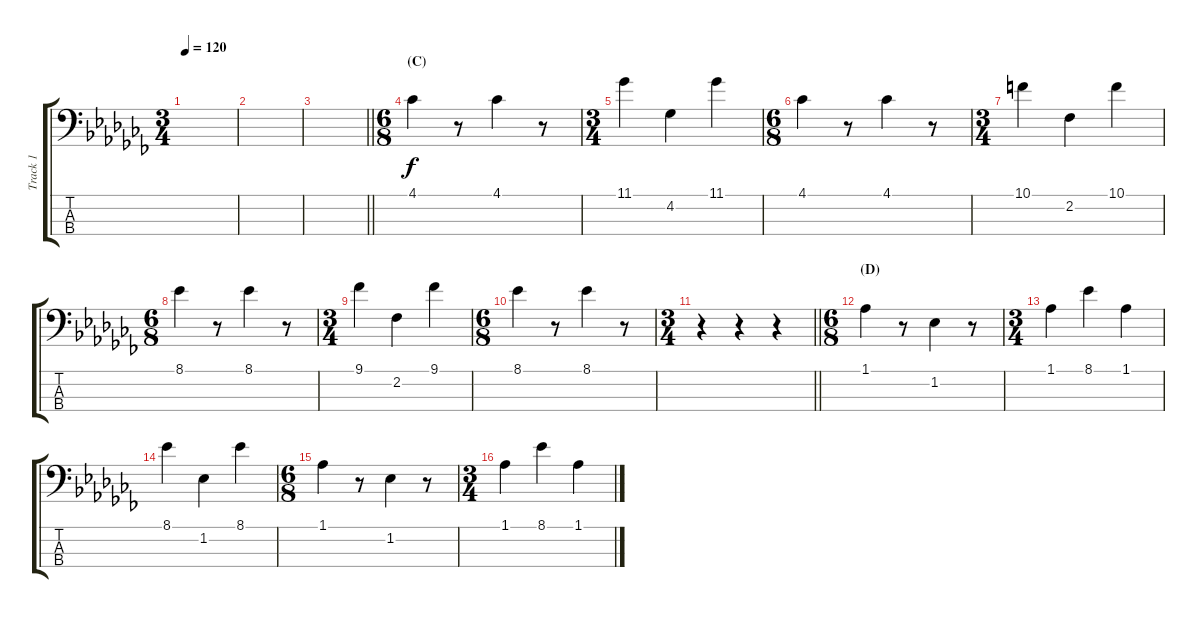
\track ("Track 1" "Track 1") {instrument electricbassfinger}
\staff {score tabs}
\tuning (G2 D2 A1 E1) {hide}
\ts (3 4)
\tempo 120
\clef f4
\ks cb
|
|
\barLineRight lightlight
|
\ts (6 8)
\section ("" "(C)")
4.1.4 r.8 4.1.4 r.8 |
\ts (3 4)
11.1.4 4.2.4 11.1.4 |
\ts (6 8)
4.1.4 r.8 4.1.4 r.8 |
\ts (3 4)
10.1.4 2.2.4 10.1.4 |
\ts (6 8)
8.1.4 r.8 8.1.4 r.8 |
\ts (3 4)
9.1.4 2.2.4 9.1.4 |
\ts (6 8)
8.1.4 r.8 8.1.4 r.8 |
\ts (3 4)
\barLineRight lightlight
r.4 r.4 r.4 |
\ts (6 8)
\section ("" "(D)")
1.1.4 r.8 1.2.4 r.8 |
\ts (3 4)
1.1.4 8.1.4 1.1.4 |
8.1.4 1.2.4 8.1.4 |
\ts (6 8)
1.1.4 r.8 1.2.4 r.8 |
\ts (3 4)
1.1.4 8.1.4 1.1.4
